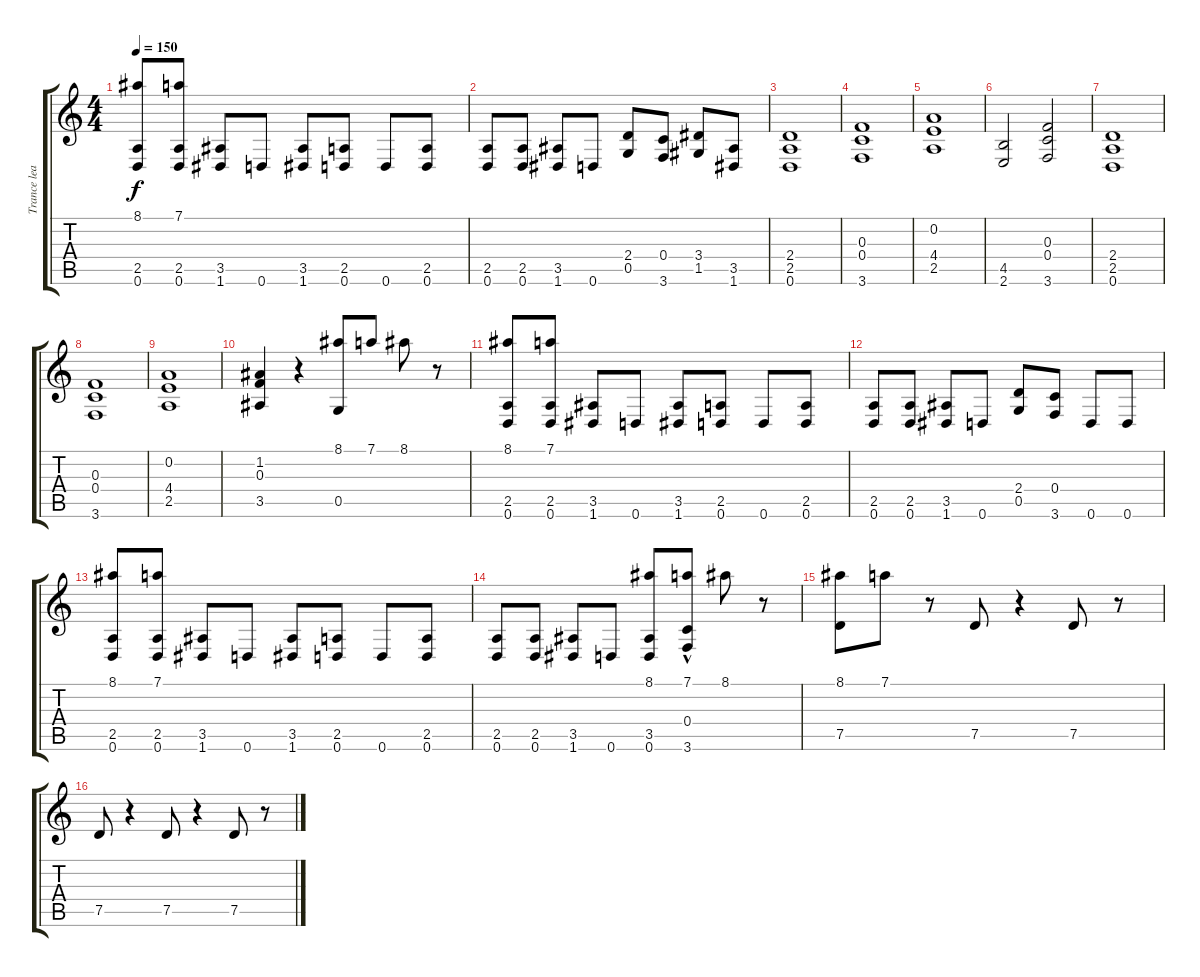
\track ("Trance lead (MIDI)" "Trance lea") {instrument distortionguitar}
\staff {score tabs}
\tuning (D4 A3 F3 C3 G2 D2) {hide}
\ts (4 4)
\tempo 150
\clef g2
\ks c
(8.1 2.5 0.6).8{dy f} (7.1 2.5 0.6).8 (3.5 1.6).8 0.6.8 (3.5 1.6).8 (2.5 0.6).8 0.6.8 (2.5 0.6).8 |
(2.5 0.6).8 (2.5 0.6).8 (3.5 1.6).8 0.6.8 (2.4 0.5).8 (0.4 3.6).8 (3.4 1.5).8 (3.5 1.6).8 |
(2.4 2.5 0.6).1 |
(0.3 0.4 3.6).1 |
(0.2 4.4 2.5).1 |
(4.5 2.6).2 (0.3 0.4 3.6).2 |
(2.4 2.5 0.6).1 |
(0.3 0.4 3.6).1 |
(0.2 4.4 2.5).1 |
(1.2 0.3 3.5).4 r.4 (8.1 0.5).8 7.1.8 8.1.8 r.8 |
(8.1 2.5 0.6).8 (7.1 2.5 0.6).8 (3.5 1.6).8 0.6.8 (3.5 1.6).8 (2.5 0.6).8 0.6.8 (2.5 0.6).8 |
(2.5 0.6).8 (2.5 0.6).8 (3.5 1.6).8 0.6.8 (2.4 0.5).8 (0.4 3.6).8 0.6.8 0.6.8 |
(8.1 2.5 0.6).8 (7.1 2.5 0.6).8 (3.5 1.6).8 0.6.8 (3.5 1.6).8 (2.5 0.6).8 0.6.8 (2.5 0.6).8 |
(2.5 0.6).8 (2.5 0.6).8 (3.5 1.6).8 0.6.8 (8.1 3.5 0.6).8 (7.1 0.4{hac} 3.6{hac}).8 8.1.8 r.8 |
(8.1 7.5).8 7.1.8 r.8 7.5.8 r.4 7.5.8 r.8 |
7.5.8 r.4 7.5.8 r.4 7.5.8 r.8
